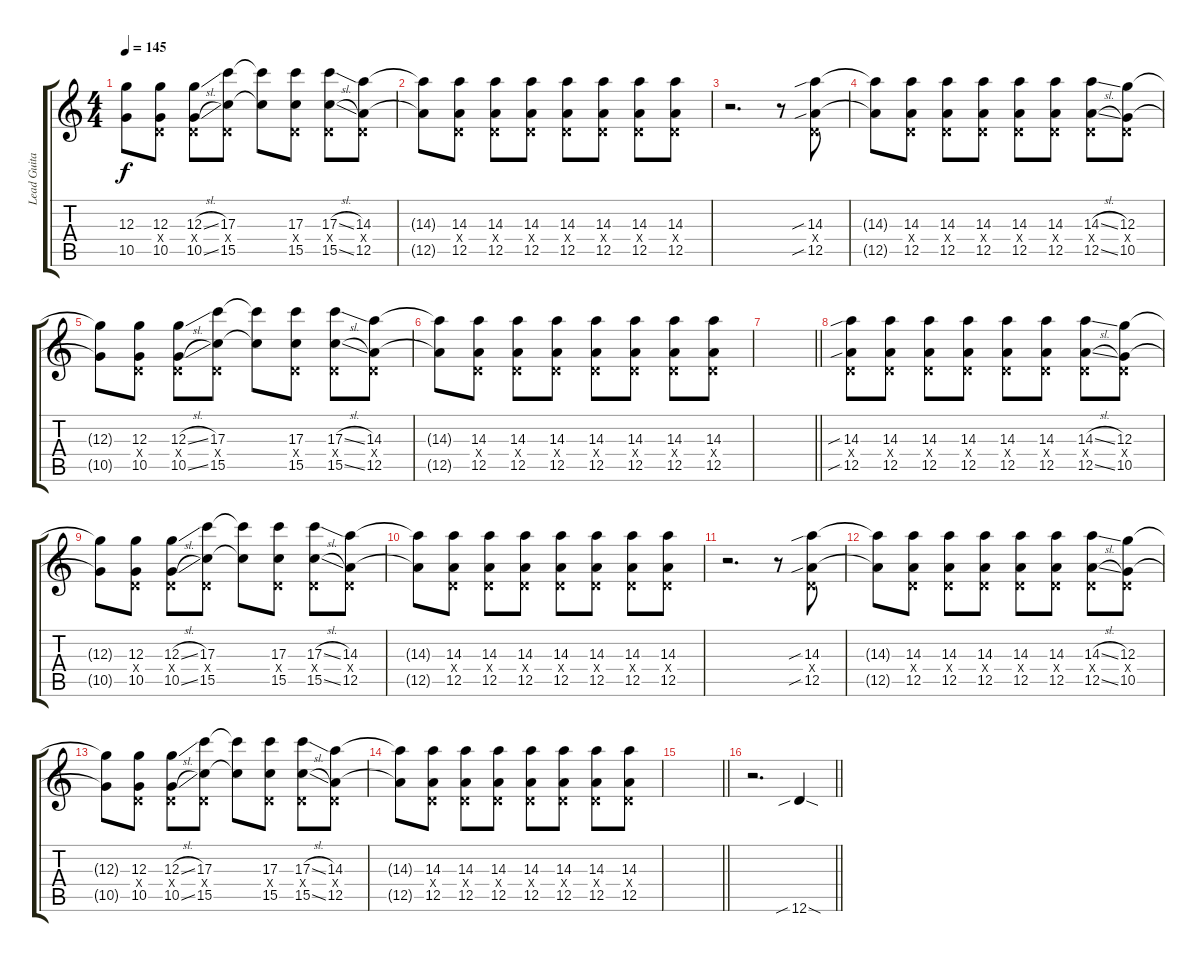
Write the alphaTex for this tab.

\track ("Lead Guitar 2" "Lead Guita") {instrument distortionguitar}
\staff {score tabs}
\tuning (E4 B3 G3 D3 A2 D2) {hide}
\ts (4 4)
\tempo 145
\clef g2
\ks c
(12.3{t} 10.5{t}).8{dy f} (12.3 0.4{x} 10.5).8 (12.3{sl} 0.4{x} 10.5{sl}).8 (17.3 0.4{x} 15.5).8 (17.3{t} 15.5{t}).8 (17.3 0.4{x} 15.5).8 (17.3{sl} 0.4{x} 15.5{sl}).8 (14.3 0.4{x} 12.5).8 |
(14.3{t} 12.5{t}).8 (14.3 0.4{x} 12.5).8 (14.3 0.4{x} 12.5).8 (14.3 0.4{x} 12.5).8 (14.3 0.4{x} 12.5).8 (14.3 0.4{x} 12.5).8 (14.3 0.4{x} 12.5).8 (14.3 0.4{x} 12.5).8 |
r.2{d} r.8 (14.3{sib} 0.4{x} 12.5{sib}).8 |
(14.3{t} 12.5{t}).8 (14.3 0.4{x} 12.5).8 (14.3 0.4{x} 12.5).8 (14.3 0.4{x} 12.5).8 (14.3 0.4{x} 12.5).8 (14.3 0.4{x} 12.5).8 (14.3{sl} 0.4{x} 12.5{sl}).8 (12.3 0.4{x} 10.5).8 |
(12.3{t} 10.5{t}).8 (12.3 0.4{x} 10.5).8 (12.3{sl} 0.4{x} 10.5{sl}).8 (17.3 0.4{x} 15.5).8 (17.3{t} 15.5{t}).8 (17.3 0.4{x} 15.5).8 (17.3{sl} 0.4{x} 15.5{sl}).8 (14.3 0.4{x} 12.5).8 |
(14.3{t} 12.5{t}).8 (14.3 0.4{x} 12.5).8 (14.3 0.4{x} 12.5).8 (14.3 0.4{x} 12.5).8 (14.3 0.4{x} 12.5).8 (14.3 0.4{x} 12.5).8 (14.3 0.4{x} 12.5).8 (14.3 0.4{x} 12.5).8 |
\barLineRight lightlight
|
(14.3{sib} 0.4{x} 12.5{sib}).8 (14.3 0.4{x} 12.5).8 (14.3 0.4{x} 12.5).8 (14.3 0.4{x} 12.5).8 (14.3 0.4{x} 12.5).8 (14.3 0.4{x} 12.5).8 (14.3{sl} 0.4{x} 12.5{sl}).8 (12.3 0.4{x} 10.5).8 |
(12.3{t} 10.5{t}).8 (12.3 0.4{x} 10.5).8 (12.3{sl} 0.4{x} 10.5{sl}).8 (17.3 0.4{x} 15.5).8 (17.3{t} 15.5{t}).8 (17.3 0.4{x} 15.5).8 (17.3{sl} 0.4{x} 15.5{sl}).8 (14.3 0.4{x} 12.5).8 |
(14.3{t} 12.5{t}).8 (14.3 0.4{x} 12.5).8 (14.3 0.4{x} 12.5).8 (14.3 0.4{x} 12.5).8 (14.3 0.4{x} 12.5).8 (14.3 0.4{x} 12.5).8 (14.3 0.4{x} 12.5).8 (14.3 0.4{x} 12.5).8 |
r.2{d} r.8 (14.3{sib} 0.4{x} 12.5{sib}).8 |
(14.3{t} 12.5{t}).8 (14.3 0.4{x} 12.5).8 (14.3 0.4{x} 12.5).8 (14.3 0.4{x} 12.5).8 (14.3 0.4{x} 12.5).8 (14.3 0.4{x} 12.5).8 (14.3{sl} 0.4{x} 12.5{sl}).8 (12.3 0.4{x} 10.5).8 |
(12.3{t} 10.5{t}).8 (12.3 0.4{x} 10.5).8 (12.3{sl} 0.4{x} 10.5{sl}).8 (17.3 0.4{x} 15.5).8 (17.3{t} 15.5{t}).8 (17.3 0.4{x} 15.5).8 (17.3{sl} 0.4{x} 15.5{sl}).8 (14.3 0.4{x} 12.5).8 |
(14.3{t} 12.5{t}).8 (14.3 0.4{x} 12.5).8 (14.3 0.4{x} 12.5).8 (14.3 0.4{x} 12.5).8 (14.3 0.4{x} 12.5).8 (14.3 0.4{x} 12.5).8 (14.3 0.4{x} 12.5).8 (14.3 0.4{x} 12.5).8 |
\barLineRight lightlight
|
\barLineRight lightlight
r.2{d} 12.6{sib sod}.4
